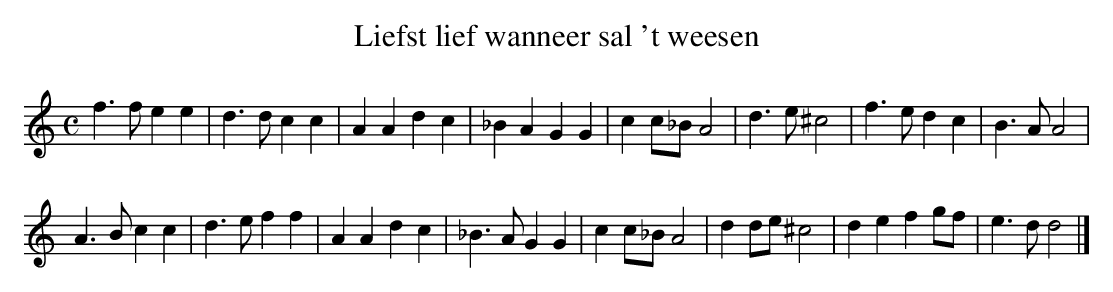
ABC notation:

X:1
T:Liefst lief wanneer sal 't weesen
M:C
K:Ddor
f3fe2e2|d3dc2c2|A2A2d2c2|_B2A2G2G2|c2c_BA4|d3e^c4|f3ed2c2|B3AA4|
A3Bc2c2|d3ef2f2|A2A2d2c2|_B3AG2G2|c2c_BA4|d2de^c4|d2e2f2gf|e3dd4|]
